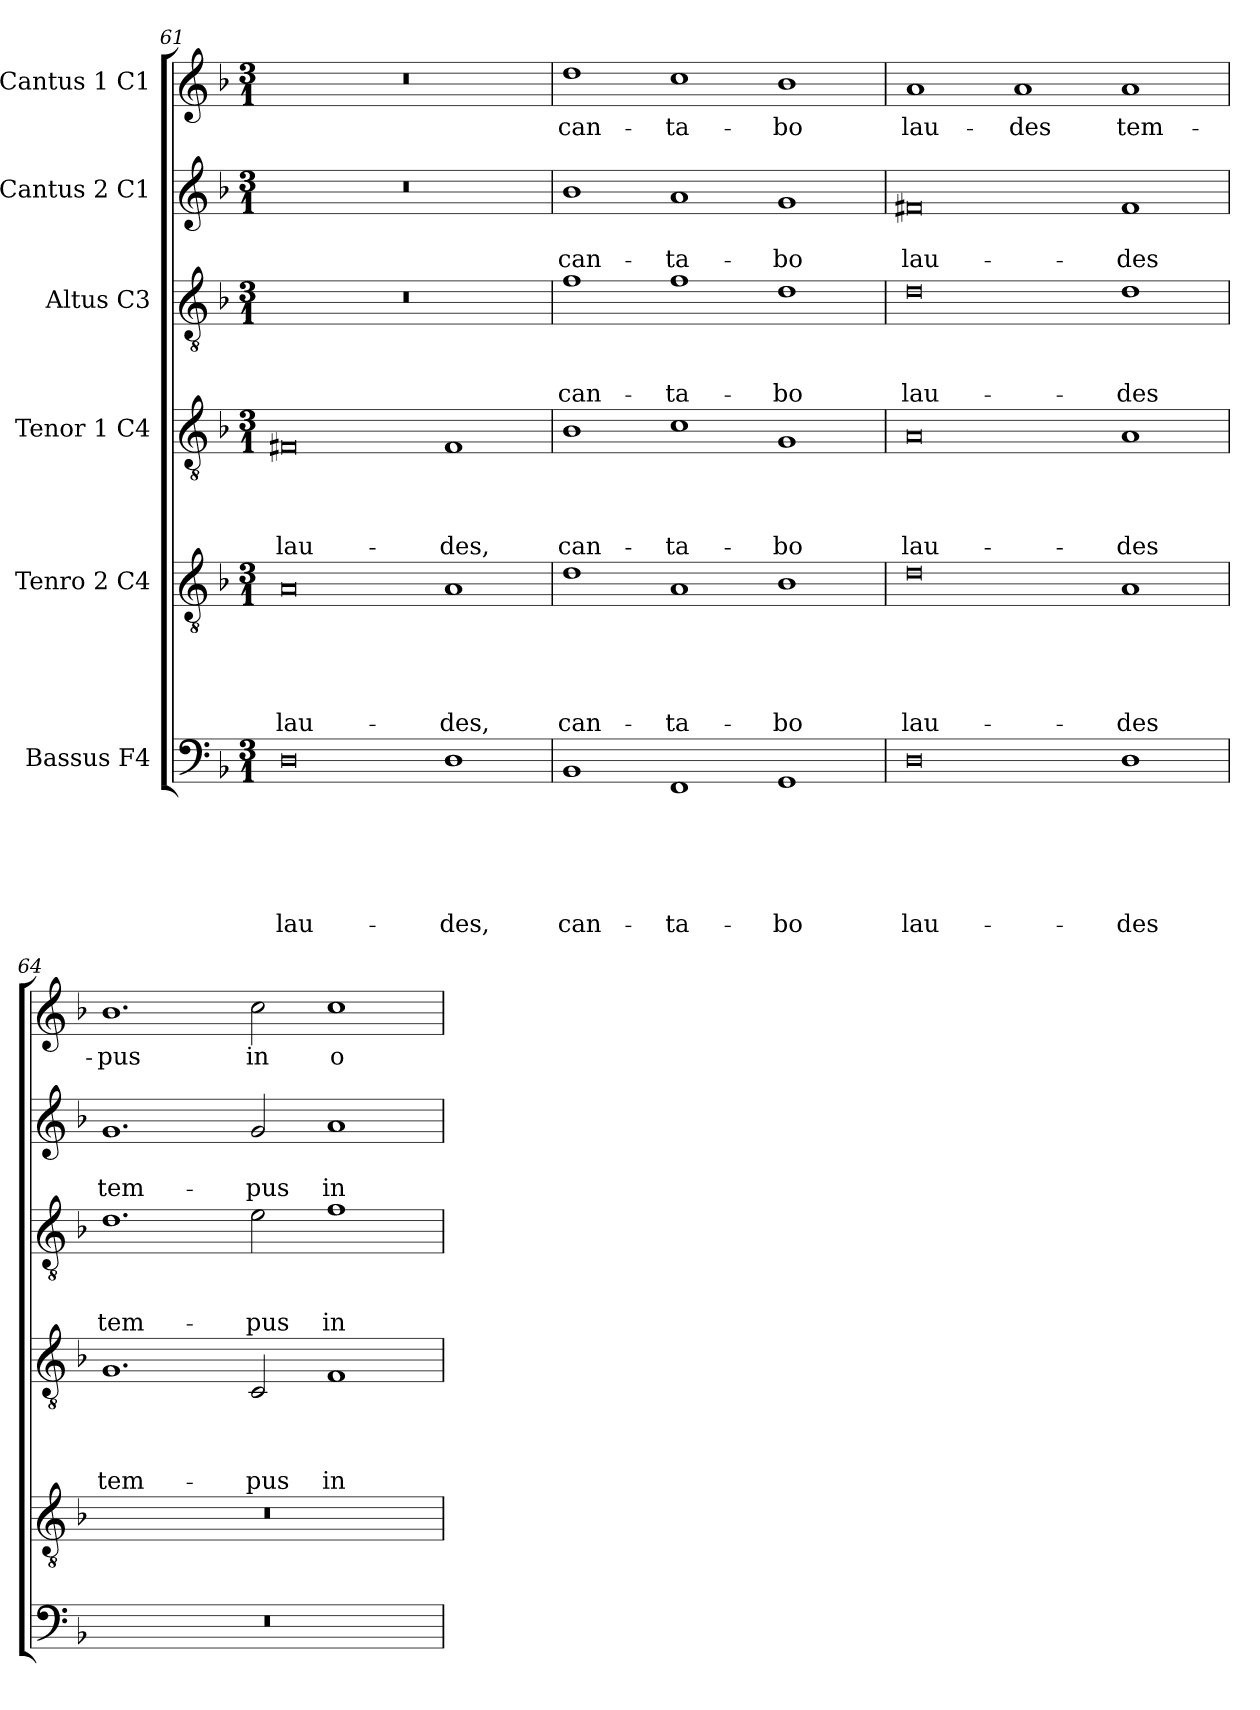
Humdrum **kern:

**kern	**text	**text	**text	**text	**text	**text	**kern	**text	**text	**text	**text	**text	**kern	**text	**text	**text	**text	**kern	**text	**text	**text	**kern	**text	**text	**kern	**text
*part6	*part6	*part6	*part6	*part6	*part6	*part6	*part5	*part5	*part5	*part5	*part5	*part5	*part4	*part4	*part4	*part4	*part4	*part3	*part3	*part3	*part3	*part2	*part2	*part2	*part1	*part1
*staff6	*staff6	*staff6	*staff6	*staff6	*staff6	*staff6	*staff5	*staff5	*staff5	*staff5	*staff5	*staff5	*staff4	*staff4	*staff4	*staff4	*staff4	*staff3	*staff3	*staff3	*staff3	*staff2	*staff2	*staff2	*staff1	*staff1
*I"Bassus F4	*	*	*	*	*	*	*I"Tenro 2 C4	*	*	*	*	*	*I"Tenor 1 C4	*	*	*	*	*I"Altus C3	*	*	*	*I"Cantus 2 C1	*	*	*I"Cantus 1 C1	*
*clefF4	*	*	*	*	*	*	*clefGv2	*	*	*	*	*	*clefGv2	*	*	*	*	*clefGv2	*	*	*	*clefG2	*	*	*clefG2	*
*k[b-]	*	*	*	*	*	*	*k[b-]	*	*	*	*	*	*k[b-]	*	*	*	*	*k[b-]	*	*	*	*k[b-]	*	*	*k[b-]	*
*F:	*	*	*	*	*	*	*F:	*	*	*	*	*	*F:	*	*	*	*	*F:	*	*	*	*F:	*	*	*F:	*
*M3/1	*	*	*	*	*	*	*M3/1	*	*	*	*	*	*M3/1	*	*	*	*	*M3/1	*	*	*	*M3/1	*	*	*M3/1	*
=61	=61	=61	=61	=61	=61	=61	=61	=61	=61	=61	=61	=61	=61	=61	=61	=61	=61	=61	=61	=61	=61	=61	=61	=61	=61	=61
0D	.	.	.	.	.	lau-	0A	.	.	.	.	lau-	0F#X	.	.	.	lau-	0.r	.	.	.	0.r	.	.	0.r	.
1D	.	.	.	.	.	-des,	1A	.	.	.	.	-des,	1F#	.	.	.	-des,	.	.	.	.	.	.	.	.	.
=62	=62	=62	=62	=62	=62	=62	=62	=62	=62	=62	=62	=62	=62	=62	=62	=62	=62	=62	=62	=62	=62	=62	=62	=62	=62	=62
1BB-	.	.	.	.	.	can-	1d	.	.	.	.	can-	1B-	.	.	.	can-	1f	.	.	can-	1b-	.	can-	1dd	can-
1FF	.	.	.	.	.	-ta-	1A	.	.	.	.	-ta-	1c	.	.	.	-ta-	1f	.	.	-ta-	1a	.	-ta-	1cc	-ta-
1GG	.	.	.	.	.	-bo	1B-	.	.	.	.	-bo	1G	.	.	.	-bo	1d	.	.	-bo	1g	.	-bo	1b-	-bo
=63	=63	=63	=63	=63	=63	=63	=63	=63	=63	=63	=63	=63	=63	=63	=63	=63	=63	=63	=63	=63	=63	=63	=63	=63	=63	=63
0D	.	.	.	.	.	lau-	0d	.	.	.	.	lau-	0A	.	.	.	lau-	0d	.	.	lau-	0f#X	.	lau-	1a	lau-
.	.	.	.	.	.	.	.	.	.	.	.	.	.	.	.	.	.	.	.	.	.	.	.	.	1a	-des
1D	.	.	.	.	.	-des	1A	.	.	.	.	-des	1A	.	.	.	-des	1d	.	.	-des	1f#	.	-des	1a	tem-
=64	=64	=64	=64	=64	=64	=64	=64	=64	=64	=64	=64	=64	=64	=64	=64	=64	=64	=64	=64	=64	=64	=64	=64	=64	=64	=64
0.r	.	.	.	.	.	.	0.r	.	.	.	.	.	1.G	.	.	.	tem-	1.d	.	.	tem-	1.g	.	tem-	1.b-	-pus
.	.	.	.	.	.	.	.	.	.	.	.	.	2C/	.	.	.	-pus	2e\	.	.	-pus	2g/	.	-pus	2cc\	in
.	.	.	.	.	.	.	.	.	.	.	.	.	1F	.	.	.	in	1f	.	.	in	1a	.	in	1cc	o-
=	=	=	=	=	=	=	=	=	=	=	=	=	=	=	=	=	=	=	=	=	=	=	=	=	=	=
*-	*-	*-	*-	*-	*-	*-	*-	*-	*-	*-	*-	*-	*-	*-	*-	*-	*-	*-	*-	*-	*-	*-	*-	*-	*-	*-
